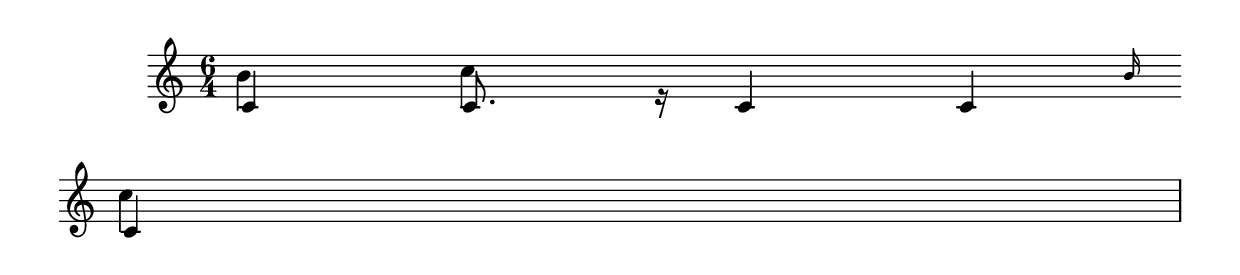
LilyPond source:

\header{
  texidoc = "If a floating grace spacing section attaches to a note
across a line break, it gets attached to the end of line."
}


\version "2.12.0"

\new Score \with {
  \override SpacingSpanner #'strict-grace-spacing = ##t
} <<

  \new Staff <<

    \new Voice {
      \time 6/4    s2
      s2 \bar "" \break
      s2
    }

    \new Voice {
      b'4
      \afterGrace c''4 {b'16}
      s4
      s4
      c''4
    }
    \new Voice {
      c'4
      c'8.
      r16
      c'4
      c'4
      c'4
    }
  >>
>>

